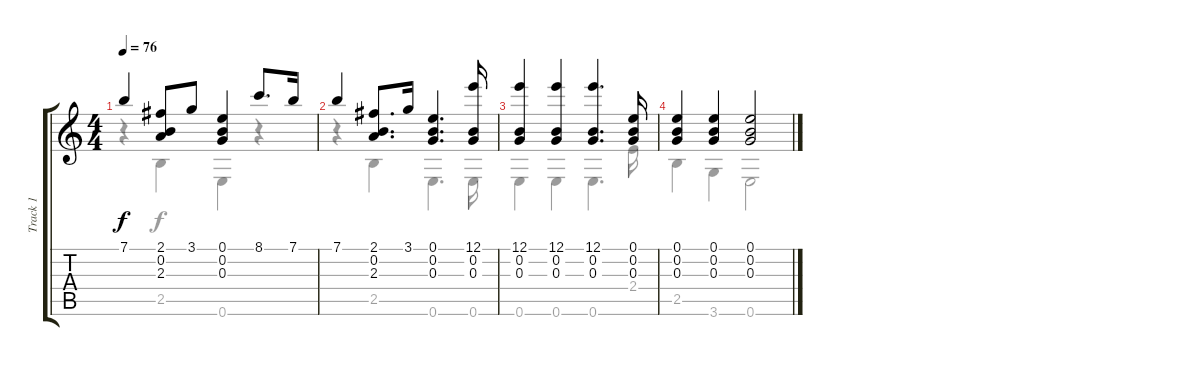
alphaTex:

\track ("Track 1" "Track 1") {instrument acousticguitarsteel}
\staff {score tabs}
\tuning (E4 B3 G3 D3 A2 E2) {hide}
\voice
\ts (4 4)
\tempo 76
\clef g2
\ks c
7.1.4{dy f} (2.1 0.2 2.3).8 3.1.8 (0.1 0.2 0.3).4 8.1.8{d} 7.1.16 |
7.1.4 (2.1 0.2 2.3).8{d} 3.1.16 (0.1 0.2 0.3).4{d} (12.1 0.2 0.3).16 |
(12.1 0.2 0.3).4 (12.1 0.2 0.3).4 (12.1 0.2 0.3).4{d} (0.1 0.2 0.3).16 |
(0.1 0.2 0.3).4 (0.1 0.2 0.3).4 (0.1 0.2 0.3).2
\voice
\clef g2
\ottava regular
\simile none
\ks c
r.4{dy f} 2.5.4 0.6.4 r.4 |
r.4 2.5.4 0.6.4{d} 0.6.16 |
0.6.4 0.6.4 0.6.4{d} 2.4.16 |
2.5.4 3.6.4 0.6.2
